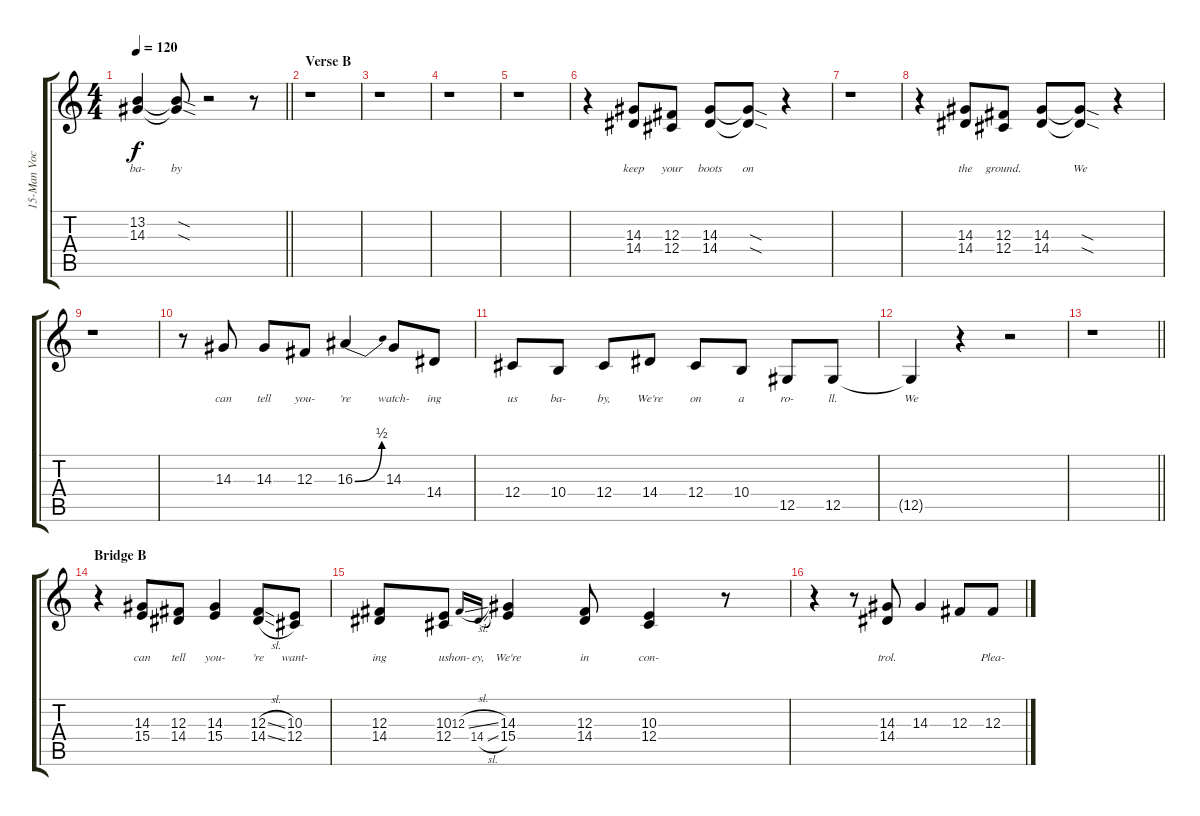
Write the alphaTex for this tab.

\track ("15-Man Vocals" "15-Man Voc") {instrument choiraahs}
\staff {score tabs}
\tuning (Eb4 Bb3 Gb3 Db3 Ab2 Eb2) {hide}
\ts (4 4)
\tempo 120
\clef g2
\barLineRight lightlight
\ks c
(13.2{t} 14.3{t}).4{lyrics (0 "ba-") lyrics (1 "") lyrics (2 "") lyrics (3 "") lyrics (4 "") dy f} (13.2{sod t} 14.3{sod t}).8{lyrics (0 "by") lyrics (1 "") lyrics (2 "") lyrics (3 "") lyrics (4 "")} r.2 r.8 |
\section ("" "Verse B")
r.1 |
r.1 |
r.1 |
r.1 |
r.4 (14.3 14.4).8{lyrics (0 "keep") lyrics (1 "") lyrics (2 "") lyrics (3 "") lyrics (4 "")} (12.3 12.4).8{lyrics (0 "your") lyrics (1 "") lyrics (2 "") lyrics (3 "") lyrics (4 "")} (14.3 14.4).8{lyrics (0 "boots") lyrics (1 "") lyrics (2 "") lyrics (3 "") lyrics (4 "")} (14.3{sod t} 14.4{sod t}).8{lyrics (0 "on") lyrics (1 "") lyrics (2 "") lyrics (3 "") lyrics (4 "")} r.4 |
r.1 |
r.4 (14.3 14.4).8{lyrics (0 "the") lyrics (1 "") lyrics (2 "") lyrics (3 "") lyrics (4 "")} (12.3 12.4).8{lyrics (0 "ground.") lyrics (1 "") lyrics (2 "") lyrics (3 "") lyrics (4 "")} (14.3 14.4).8{lyrics (0 "") lyrics (1 "") lyrics (2 "") lyrics (3 "") lyrics (4 "")} (14.3{sod t} 14.4{sod t}).8{lyrics (0 "We") lyrics (1 "") lyrics (2 "") lyrics (3 "") lyrics (4 "")} r.4 |
r.1 |
r.8 14.3.8{lyrics (0 "can") lyrics (1 "") lyrics (2 "") lyrics (3 "") lyrics (4 "")} 14.3.8{lyrics (0 "tell") lyrics (1 "") lyrics (2 "") lyrics (3 "") lyrics (4 "")} 12.3.8{lyrics (0 "you-") lyrics (1 "") lyrics (2 "") lyrics (3 "") lyrics (4 "")} 16.3{be (bend 0 0 60 2)}.4{lyrics (0 "'re") lyrics (1 "") lyrics (2 "") lyrics (3 "") lyrics (4 "")} 14.3.8{lyrics (0 "watch-") lyrics (1 "") lyrics (2 "") lyrics (3 "") lyrics (4 "")} 14.4.8{lyrics (0 "ing") lyrics (1 "") lyrics (2 "") lyrics (3 "") lyrics (4 "")} |
12.4.8{lyrics (0 "us") lyrics (1 "") lyrics (2 "") lyrics (3 "") lyrics (4 "")} 10.4.8{lyrics (0 "ba-") lyrics (1 "") lyrics (2 "") lyrics (3 "") lyrics (4 "")} 12.4.8{lyrics (0 "by,") lyrics (1 "") lyrics (2 "") lyrics (3 "") lyrics (4 "")} 14.4.8{lyrics (0 "We're") lyrics (1 "") lyrics (2 "") lyrics (3 "") lyrics (4 "")} 12.4.8{lyrics (0 "on") lyrics (1 "") lyrics (2 "") lyrics (3 "") lyrics (4 "")} 10.4.8{lyrics (0 "a") lyrics (1 "") lyrics (2 "") lyrics (3 "") lyrics (4 "")} 12.5.8{lyrics (0 "ro-") lyrics (1 "") lyrics (2 "") lyrics (3 "") lyrics (4 "")} 12.5.8{lyrics (0 "ll.") lyrics (1 "") lyrics (2 "") lyrics (3 "") lyrics (4 "")} |
12.5{t}.4{lyrics (0 "We") lyrics (1 "") lyrics (2 "") lyrics (3 "") lyrics (4 "")} r.4 r.2 |
\barLineRight lightlight
r.1 |
\section ("" "Bridge B")
r.4 (14.3 15.4).8{lyrics (0 "can") lyrics (1 "") lyrics (2 "") lyrics (3 "") lyrics (4 "")} (12.3 14.4).8{lyrics (0 "tell") lyrics (1 "") lyrics (2 "") lyrics (3 "") lyrics (4 "")} (14.3 15.4).4{lyrics (0 "you-") lyrics (1 "") lyrics (2 "") lyrics (3 "") lyrics (4 "")} (12.3{sl} 14.4{sl}).8{lyrics (0 "'re") lyrics (1 "") lyrics (2 "") lyrics (3 "") lyrics (4 "")} (10.3 12.4).8{lyrics (0 "want-") lyrics (1 "") lyrics (2 "") lyrics (3 "") lyrics (4 "")} |
(12.3 14.4).8{lyrics (0 "ing") lyrics (1 "") lyrics (2 "") lyrics (3 "") lyrics (4 "")} (10.3 12.4).8{lyrics (0 "us") lyrics (1 "") lyrics (2 "") lyrics (3 "") lyrics (4 "")} 12.3{sl}.16{lyrics (0 "hon-") lyrics (1 "") lyrics (2 "") lyrics (3 "") lyrics (4 "") gr onbeat} 14.4{sl}.16{lyrics (0 "ey,") lyrics (1 "") lyrics (2 "") lyrics (3 "") lyrics (4 "") gr onbeat} (14.3 15.4).4{lyrics (0 "We're") lyrics (1 "") lyrics (2 "") lyrics (3 "") lyrics (4 "")} (12.3 14.4).8{lyrics (0 "in") lyrics (1 "") lyrics (2 "") lyrics (3 "") lyrics (4 "")} (10.3 12.4).4{lyrics (0 "con-") lyrics (1 "") lyrics (2 "") lyrics (3 "") lyrics (4 "")} r.8 |
r.4 r.8 (14.3 14.4).8{lyrics (0 "trol.") lyrics (1 "") lyrics (2 "") lyrics (3 "") lyrics (4 "")} 14.3.4{lyrics (0 "") lyrics (1 "") lyrics (2 "") lyrics (3 "") lyrics (4 "")} 12.3.8{lyrics (0 "") lyrics (1 "") lyrics (2 "") lyrics (3 "") lyrics (4 "")} 12.3{sl}.8{lyrics (0 "Plea-") lyrics (1 "") lyrics (2 "") lyrics (3 "") lyrics (4 "")}
